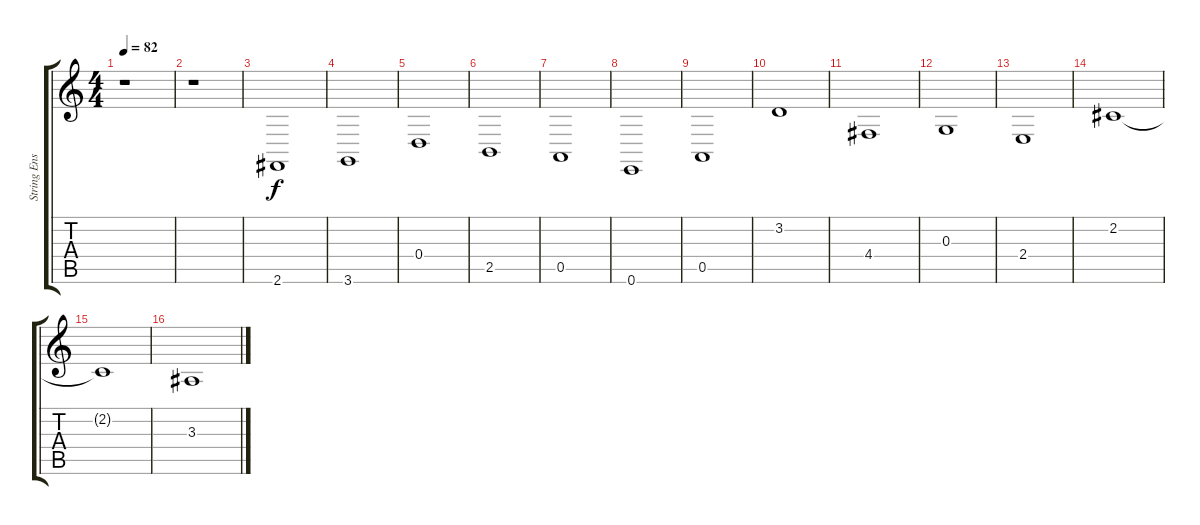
\track ("String Ensemble" "String Ens") {instrument stringensemble1}
\staff {score tabs}
\tuning (E4 B3 G3 D3 A2 E2) {hide}
\ts (4 4)
\tempo 82
\clef g2
\ks c
r.1{dy f instrument stringensemble1} |
r.1 |
2.6.1 |
3.6.1 |
0.4.1 |
2.5.1 |
0.5.1 |
0.6.1 |
0.5.1 |
3.2.1 |
4.4.1 |
0.3.1 |
2.4.1 |
2.2.1 |
2.2{t}.1 |
3.3.1
